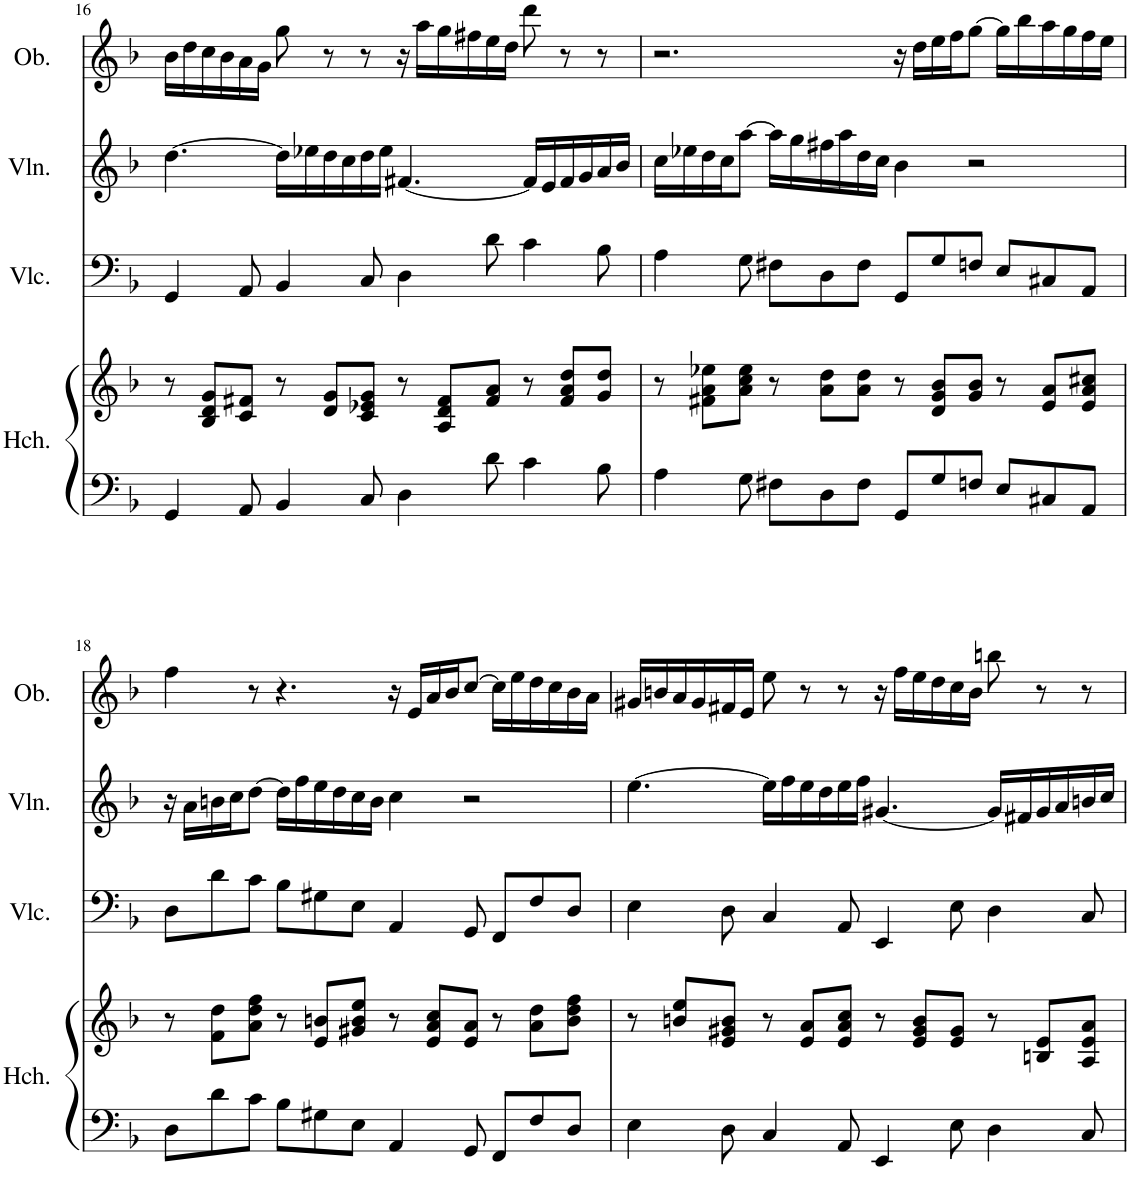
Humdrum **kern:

**kern	**kern	**kern	**kern	**kern
*part4	*part4	*part3	*part2	*part1
*staff5	*staff4	*staff3	*staff2	*staff1
*I"Harpsichord	*	*I"Violoncello	*I"Violin	*I"Oboe
*I'Hch.	*	*I'Vlc.	*I'Vln.	*I'Ob.
!!LO:PB:g=z
*clefF4	*clefG2	*clefF4	*clefG2	*clefG2
*k[b-]	*k[b-]	*k[b-]	*k[b-]	*k[b-]
*M12/8	*M12/8	*M12/8	*M12/8	*M12/8
=16	=16	=16	=16	=16
4GG/	8r	4GG/	[4.dd\	16b-\LL
.	.	.	.	16dd\
.	8B-/ 8d/ 8g/L	.	.	16cc\
.	.	.	.	16b-\
8AA/	8c/ 8f#X/J	8AA/	.	16a\
.	.	.	.	16g\JJ
4BB-/	8r	4BB-/	16dd\LL]	8gg\
.	.	.	16ee-X\	.
.	8d/ 8g/L	.	16dd\	8r
.	.	.	16cc\	.
8C/	8c/ 8e-X/ 8g/J	8C/	16dd\	8r
.	.	.	16ee-\JJ	.
4D\	8r	4D\	[4.f#X/	16r
.	.	.	.	16aa\LL
.	8A/ 8d/ 8f#/L	.	.	16gg\
.	.	.	.	16ff#X\
8d\	8f#/ 8a/J	8d\	.	16ee\
.	.	.	.	16dd\JJ
4c\	8r	4c\	16f#/LL]	8ddd\
.	.	.	16e/	.
.	8f#/ 8a/ 8dd/L	.	16f#/	8r
.	.	.	16g/	.
8B-\	8g/ 8dd/J	8B-\	16a/	8r
.	.	.	16b-/JJ	.
=17	=17	=17	=17	=17
4A\	8r	4A\	16cc\LL	2.r
.	.	.	16ee-X\	.
.	8f#X\ 8a\ 8ee-X\L	.	16dd\	.
.	.	.	16cc\J	.
8G\	8a\ 8cc\ 8ee-\J	8G\	[8aa\J	.
8F#X\L	8r	8F#X\L	16aa\LL]	.
.	.	.	16gg\	.
8D\	8a\ 8dd\L	8D\	16ff#X\	.
.	.	.	16aa\	.
8F#\J	8a\ 8dd\J	8F#\J	16dd\	.
.	.	.	16cc\JJ	.
8GG/L	8r	8GG/L	4b-\	16r
.	.	.	.	16dd\LL
8G/	8d/ 8g/ 8b-/L	8G/	.	16ee\
.	.	.	.	16ff\J
8Fn/J	8g/ 8b-/J	8Fn/J	2r	[8gg\J
8E/L	8r	8E/L	.	16gg\LL]
.	.	.	.	16bb-\
8C#X/	8e/ 8a/L	8C#X/	.	16aa\
.	.	.	.	16gg\
8AA/J	8e/ 8a/ 8cc#X/J	8AA/J	.	16ff\
.	.	.	.	16ee\JJ
!!LO:LB:g=z
=18	=18	=18	=18	=18
8D\L	8r	8D\L	16r	4ff\
.	.	.	16a\LL	.
8d\	8f\ 8dd\L	8d\	16bn\	.
.	.	.	16cc\J	.
8c\J	8a\ 8dd\ 8ff\J	8c\J	[8dd\J	8r
8B-\L	8r	8B-\L	16dd\LL]	4.r
.	.	.	16ff\	.
8G#X\	8e/ 8bn/L	8G#X\	16ee\	.
.	.	.	16dd\	.
8E\J	8g#X/ 8b/ 8ee/J	8E\J	16cc\	.
.	.	.	16b\JJ	.
4AA/	8r	4AA/	4cc\	16r
.	.	.	.	16e/LL
.	8e/ 8a/ 8cc/L	.	.	16a/
.	.	.	.	16b-/J
8GG/	8e/ 8a/J	8GG/	2r	[8cc/J
8FF/L	8r	8FF/L	.	16cc\LL]
.	.	.	.	16ee\
8F/	8a\ 8dd\L	8F/	.	16dd\
.	.	.	.	16cc\
8D/J	8b\ 8dd\ 8ff\J	8D/J	.	16b-\
.	.	.	.	16a\JJ
=19	=19	=19	=19	=19
4E\	8r	4E\	[4.ee\	16g#X/LL
.	.	.	.	16bn/
.	8bn/ 8ee/L	.	.	16a/
.	.	.	.	16g#/
8D\	8e/ 8g#X/ 8b/J	8D\	.	16f#X/
.	.	.	.	16e/JJ
4C/	8r	4C/	16ee\LL]	8ee\
.	.	.	16ff\	.
.	8e/ 8a/L	.	16ee\	8r
.	.	.	16dd\	.
8AA/	8e/ 8a/ 8cc/J	8AA/	16ee\	8r
.	.	.	16ff\JJ	.
4EE/	8r	4EE/	[4.g#X/	16r
.	.	.	.	16ff\LL
.	8e/ 8g#/ 8b/L	.	.	16ee\
.	.	.	.	16dd\
8E\	8e/ 8g#/J	8E\	.	16cc\
.	.	.	.	16b\JJ
4D\	8r	4D\	16g#/LL]	8bbn\
.	.	.	16f#X/	.
.	8Bn/ 8e/L	.	16g#/	8r
.	.	.	16a/	.
8C/	8A/ 8e/ 8a/J	8C/	16bn/	8r
.	.	.	16cc/JJ	.
=	=	=	=	=
*-	*-	*-	*-	*-
